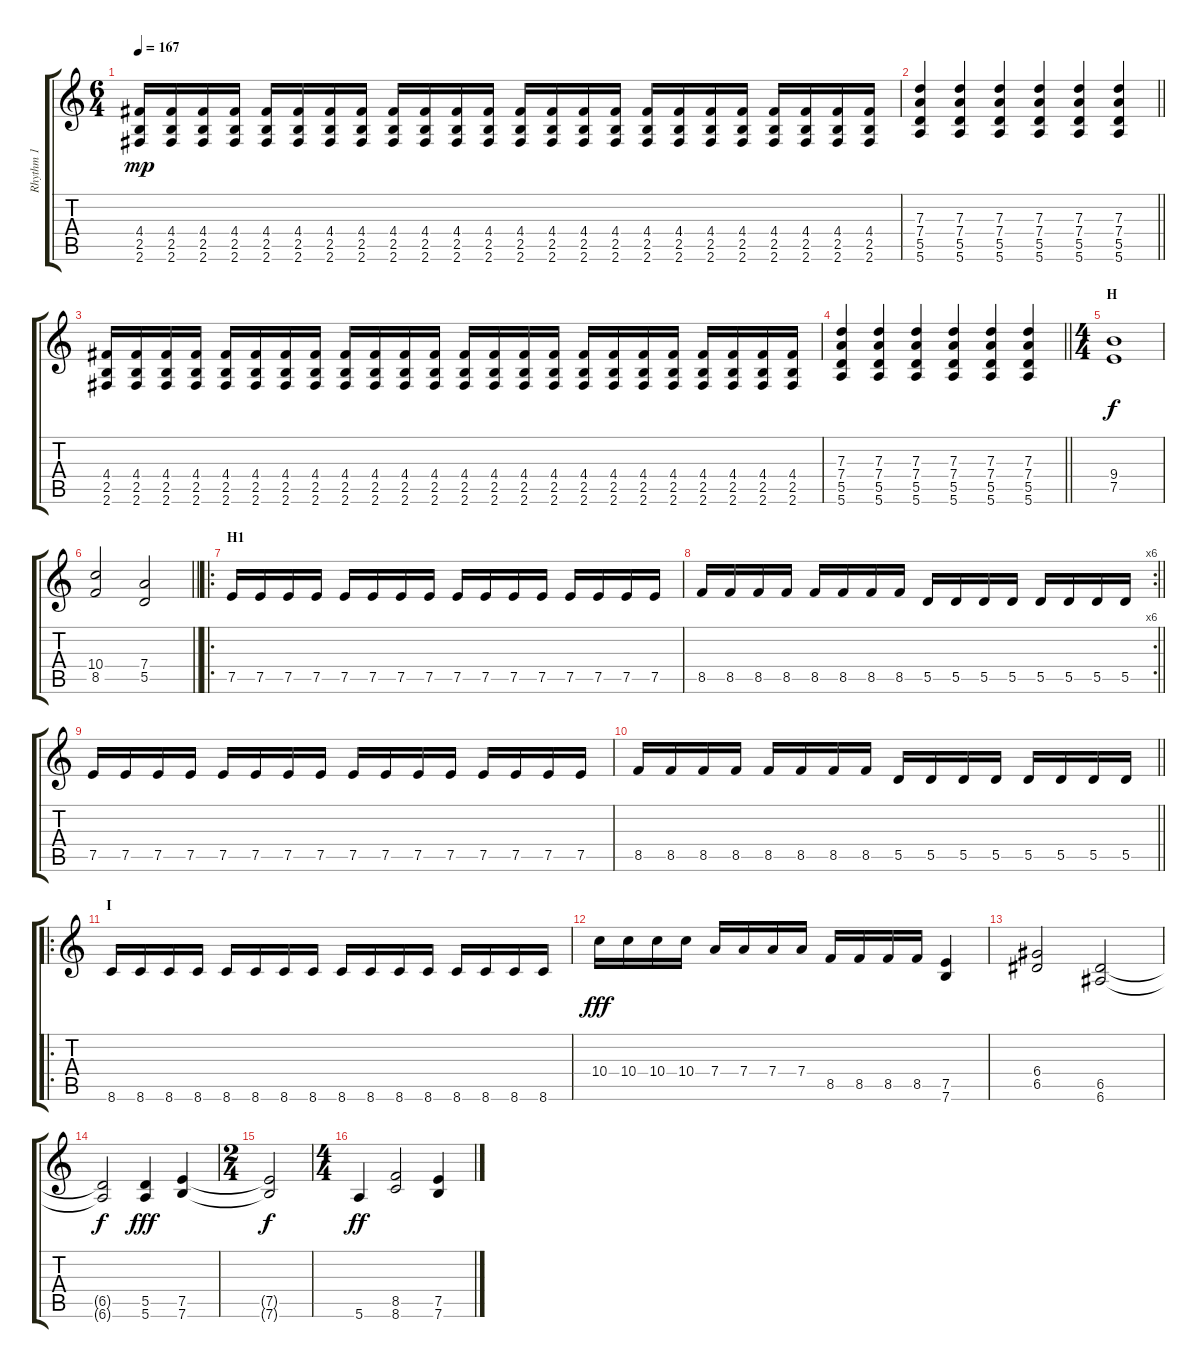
\track ("Rhythm 1" "Rhythm 1") {instrument distortionguitar}
\staff {score tabs}
\tuning (E4 B3 G3 D3 A2 E2) {hide}
\ts (6 4)
\section ("" "")
\tempo 167
\clef g2
\ks c
(4.4 2.5 2.6).16{dy mp} (4.4 2.5 2.6).16 (4.4 2.5 2.6).16 (4.4 2.5 2.6).16 (4.4 2.5 2.6).16 (4.4 2.5 2.6).16 (4.4 2.5 2.6).16 (4.4 2.5 2.6).16 (4.4 2.5 2.6).16 (4.4 2.5 2.6).16 (4.4 2.5 2.6).16 (4.4 2.5 2.6).16 (4.4 2.5 2.6).16 (4.4 2.5 2.6).16 (4.4 2.5 2.6).16 (4.4 2.5 2.6).16 (4.4 2.5 2.6).16 (4.4 2.5 2.6).16 (4.4 2.5 2.6).16 (4.4 2.5 2.6).16 (4.4 2.5 2.6).16 (4.4 2.5 2.6).16 (4.4 2.5 2.6).16 (4.4 2.5 2.6).16 |
\barLineRight lightlight
(7.3 7.4 5.5 5.6).4 (7.3 7.4 5.5 5.6).4 (7.3 7.4 5.5 5.6).4 (7.3 7.4 5.5 5.6).4 (7.3 7.4 5.5 5.6).4 (7.3 7.4 5.5 5.6).4 |
\section ("" "")
(4.4 2.5 2.6).16 (4.4 2.5 2.6).16 (4.4 2.5 2.6).16 (4.4 2.5 2.6).16 (4.4 2.5 2.6).16 (4.4 2.5 2.6).16 (4.4 2.5 2.6).16 (4.4 2.5 2.6).16 (4.4 2.5 2.6).16 (4.4 2.5 2.6).16 (4.4 2.5 2.6).16 (4.4 2.5 2.6).16 (4.4 2.5 2.6).16 (4.4 2.5 2.6).16 (4.4 2.5 2.6).16 (4.4 2.5 2.6).16 (4.4 2.5 2.6).16 (4.4 2.5 2.6).16 (4.4 2.5 2.6).16 (4.4 2.5 2.6).16 (4.4 2.5 2.6).16 (4.4 2.5 2.6).16 (4.4 2.5 2.6).16 (4.4 2.5 2.6).16 |
\barLineRight lightlight
(7.3 7.4 5.5 5.6).4 (7.3 7.4 5.5 5.6).4 (7.3 7.4 5.5 5.6).4 (7.3 7.4 5.5 5.6).4 (7.3 7.4 5.5 5.6).4 (7.3 7.4 5.5 5.6).4 |
\ts (4 4)
\section ("" "H")
(9.4 7.5).1{dy f} |
\barLineRight lightlight
(10.4 8.5).2 (7.4 5.5).2 |
\ro
\section ("" "H1")
7.5.16 7.5.16 7.5.16 7.5.16 7.5.16 7.5.16 7.5.16 7.5.16 7.5.16 7.5.16 7.5.16 7.5.16 7.5.16 7.5.16 7.5.16 7.5.16 |
\rc 6
\barLineRight lightlight
8.5.16 8.5.16 8.5.16 8.5.16 8.5.16 8.5.16 8.5.16 8.5.16 5.5.16 5.5.16 5.5.16 5.5.16 5.5.16 5.5.16 5.5.16 5.5.16 |
\section ("" "")
7.5.16 7.5.16 7.5.16 7.5.16 7.5.16 7.5.16 7.5.16 7.5.16 7.5.16 7.5.16 7.5.16 7.5.16 7.5.16 7.5.16 7.5.16 7.5.16 |
\barLineRight lightlight
8.5.16 8.5.16 8.5.16 8.5.16 8.5.16 8.5.16 8.5.16 8.5.16 5.5.16 5.5.16 5.5.16 5.5.16 5.5.16 5.5.16 5.5.16 5.5.16 |
\ro
\section ("" "I")
8.6.16 8.6.16 8.6.16 8.6.16 8.6.16 8.6.16 8.6.16 8.6.16 8.6.16 8.6.16 8.6.16 8.6.16 8.6.16 8.6.16 8.6.16 8.6.16 |
10.4.16{dy fff} 10.4.16 10.4.16 10.4.16 7.4.16 7.4.16 7.4.16 7.4.16 8.5.16 8.5.16 8.5.16 8.5.16 (7.5 7.6).4 |
(6.4 6.5).2 (6.5 6.6).2 |
(6.5{t} 6.6{t}).2{dy f} (5.5 5.6).4{dy fff} (7.5 7.6).4 |
\ts (2 4)
(7.5{t} 7.6{t}).2{dy f} |
\ts (4 4)
5.6.4{dy ff} (8.5 8.6).2 (7.5 7.6).4
